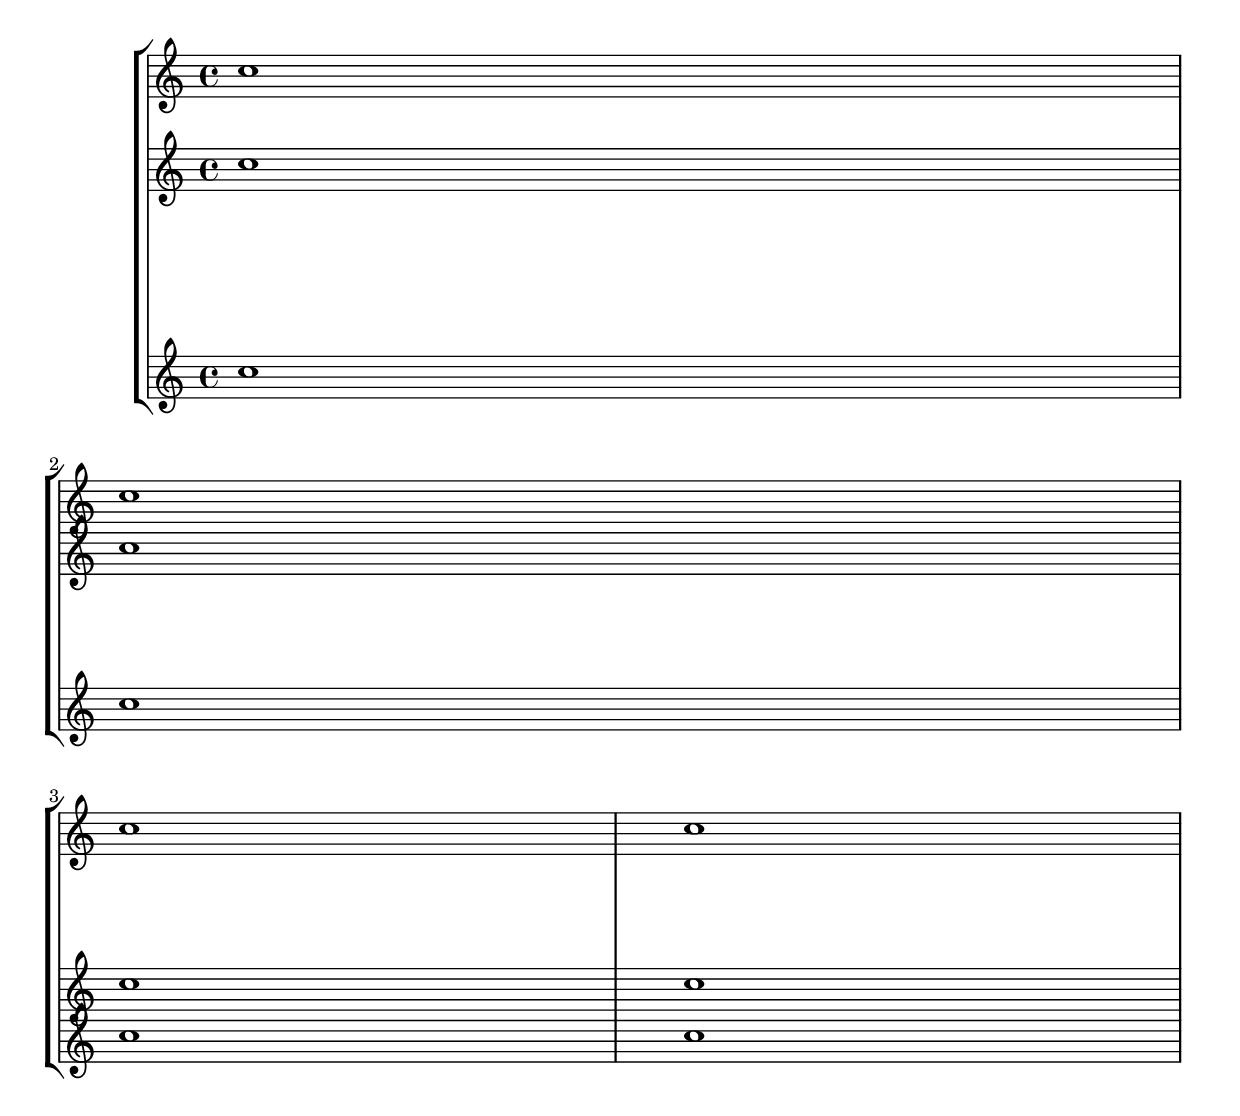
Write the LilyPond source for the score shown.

\header {

  texidoc = "Alignments may be changed per system by setting
  @code{alignment-distances} in the @code{line-break-system-details}
  property"

}

\version "2.14.0"

\book {
  \score {
    \relative c'' \new StaffGroup <<
      \new Staff { c1 c c c }
      \new Staff { c c c c }
      \new Staff { 
	\overrideProperty
	#"Score.NonMusicalPaperColumn"
	#'line-break-system-details
	#'((alignment-distances . (#f 20)))
	c1 \break
	\overrideProperty
	#"Score.NonMusicalPaperColumn"
	#'line-break-system-details
	#'((alignment-distances . (5 15)))
	c1 \break
	\overrideProperty
	#"Score.NonMusicalPaperColumn"
	#'line-break-system-details
	#'((alignment-distances . (15 5)))
	c1 c
      }
    >>
  }
}
